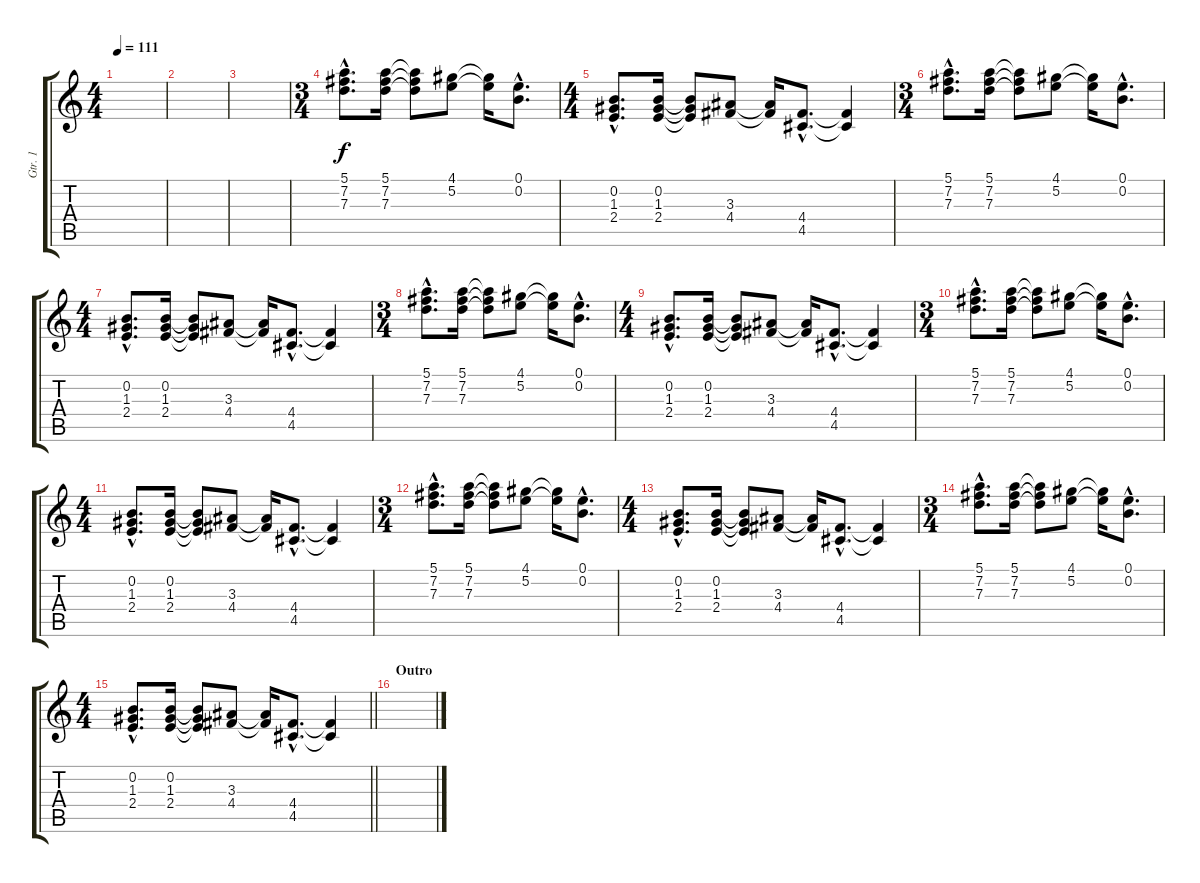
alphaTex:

\track ("Gtr. 1" "Gtr. 1") {instrument electricguitarclean}
\staff {score tabs}
\tuning (E4 B3 G3 D3 A2 E2) {hide}
\ts (4 4)
\tempo 111
\clef g2
\ks c
|
|
|
\ts (3 4)
(5.1{hac} 7.2{hac} 7.3{hac}).8{d} (5.1 7.2 7.3).16 (5.1{t} 7.2{t} 7.3{t}).8 (4.1 5.2).8 (4.1{t} 5.2{t}).16 (0.1{hac} 0.2{hac}).8{d} |
\ts (4 4)
(0.2{hac} 1.3{hac} 2.4{hac}).8{d} (0.2 1.3 2.4).16 (0.2{t} 1.3{t} 2.4{t}).8 (3.3 4.4).8 (3.3{t} 4.4{t}).16 (4.4{hac} 4.5{hac}).8{d} (4.4{t} 4.5{t}).4 |
\ts (3 4)
(5.1{hac} 7.2{hac} 7.3{hac}).8{d} (5.1 7.2 7.3).16 (5.1{t} 7.2{t} 7.3{t}).8 (4.1 5.2).8 (4.1{t} 5.2{t}).16 (0.1{hac} 0.2{hac}).8{d} |
\ts (4 4)
(0.2{hac} 1.3{hac} 2.4{hac}).8{d} (0.2 1.3 2.4).16 (0.2{t} 1.3{t} 2.4{t}).8 (3.3 4.4).8 (3.3{t} 4.4{t}).16 (4.4{hac} 4.5{hac}).8{d} (4.4{t} 4.5{t}).4 |
\ts (3 4)
(5.1{hac} 7.2{hac} 7.3{hac}).8{d} (5.1 7.2 7.3).16 (5.1{t} 7.2{t} 7.3{t}).8 (4.1 5.2).8 (4.1{t} 5.2{t}).16 (0.1{hac} 0.2{hac}).8{d} |
\ts (4 4)
(0.2{hac} 1.3{hac} 2.4{hac}).8{d} (0.2 1.3 2.4).16 (0.2{t} 1.3{t} 2.4{t}).8 (3.3 4.4).8 (3.3{t} 4.4{t}).16 (4.4{hac} 4.5{hac}).8{d} (4.4{t} 4.5{t}).4 |
\ts (3 4)
(5.1{hac} 7.2{hac} 7.3{hac}).8{d} (5.1 7.2 7.3).16 (5.1{t} 7.2{t} 7.3{t}).8 (4.1 5.2).8 (4.1{t} 5.2{t}).16 (0.1{hac} 0.2{hac}).8{d} |
\ts (4 4)
(0.2{hac} 1.3{hac} 2.4{hac}).8{d} (0.2 1.3 2.4).16 (0.2{t} 1.3{t} 2.4{t}).8 (3.3 4.4).8 (3.3{t} 4.4{t}).16 (4.4{hac} 4.5{hac}).8{d} (4.4{t} 4.5{t}).4 |
\ts (3 4)
(5.1{hac} 7.2{hac} 7.3{hac}).8{d} (5.1 7.2 7.3).16 (5.1{t} 7.2{t} 7.3{t}).8 (4.1 5.2).8 (4.1{t} 5.2{t}).16 (0.1{hac} 0.2{hac}).8{d} |
\ts (4 4)
(0.2{hac} 1.3{hac} 2.4{hac}).8{d} (0.2 1.3 2.4).16 (0.2{t} 1.3{t} 2.4{t}).8 (3.3 4.4).8 (3.3{t} 4.4{t}).16 (4.4{hac} 4.5{hac}).8{d} (4.4{t} 4.5{t}).4 |
\ts (3 4)
(5.1{hac} 7.2{hac} 7.3{hac}).8{d} (5.1 7.2 7.3).16 (5.1{t} 7.2{t} 7.3{t}).8 (4.1 5.2).8 (4.1{t} 5.2{t}).16 (0.1{hac} 0.2{hac}).8{d} |
\ts (4 4)
\barLineRight lightlight
(0.2{hac} 1.3{hac} 2.4{hac}).8{d} (0.2 1.3 2.4).16 (0.2{t} 1.3{t} 2.4{t}).8 (3.3 4.4).8 (3.3{t} 4.4{t}).16 (4.4{hac} 4.5{hac}).8{d} (4.4{t} 4.5{t}).4 |
\section ("" "Outro")
